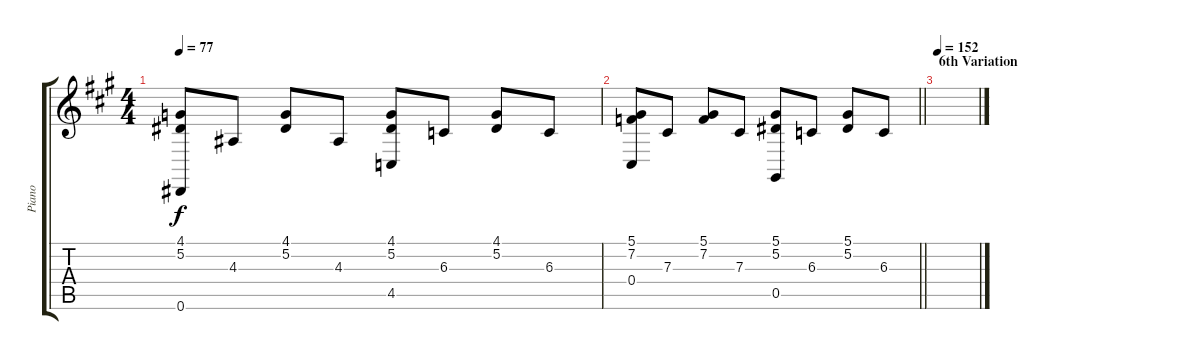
\track ("Piano" "Piano") {instrument acousticgrandpiano bank 1}
\staff {score tabs}
\tuning (Eb4 Bb3 Gb3 Db3 Ab2 Eb2) {hide}
\ts (4 4)
\tempo 77
\clef g2
\ks a
(4.1 5.2 0.6).8{dy f} 4.3.8 (4.1 5.2).8 4.3.8 (4.1 5.2 4.5).8 6.3.8 (4.1 5.2).8 6.3.8 |
\barLineRight lightlight
(5.1 7.2 0.4).8 7.3.8 (5.1 7.2).8 7.3.8 (5.1 5.2 0.5).8 6.3.8 (5.1 5.2).8 6.3.8 |
\section ("" "6th Variation")
\tempo 152
